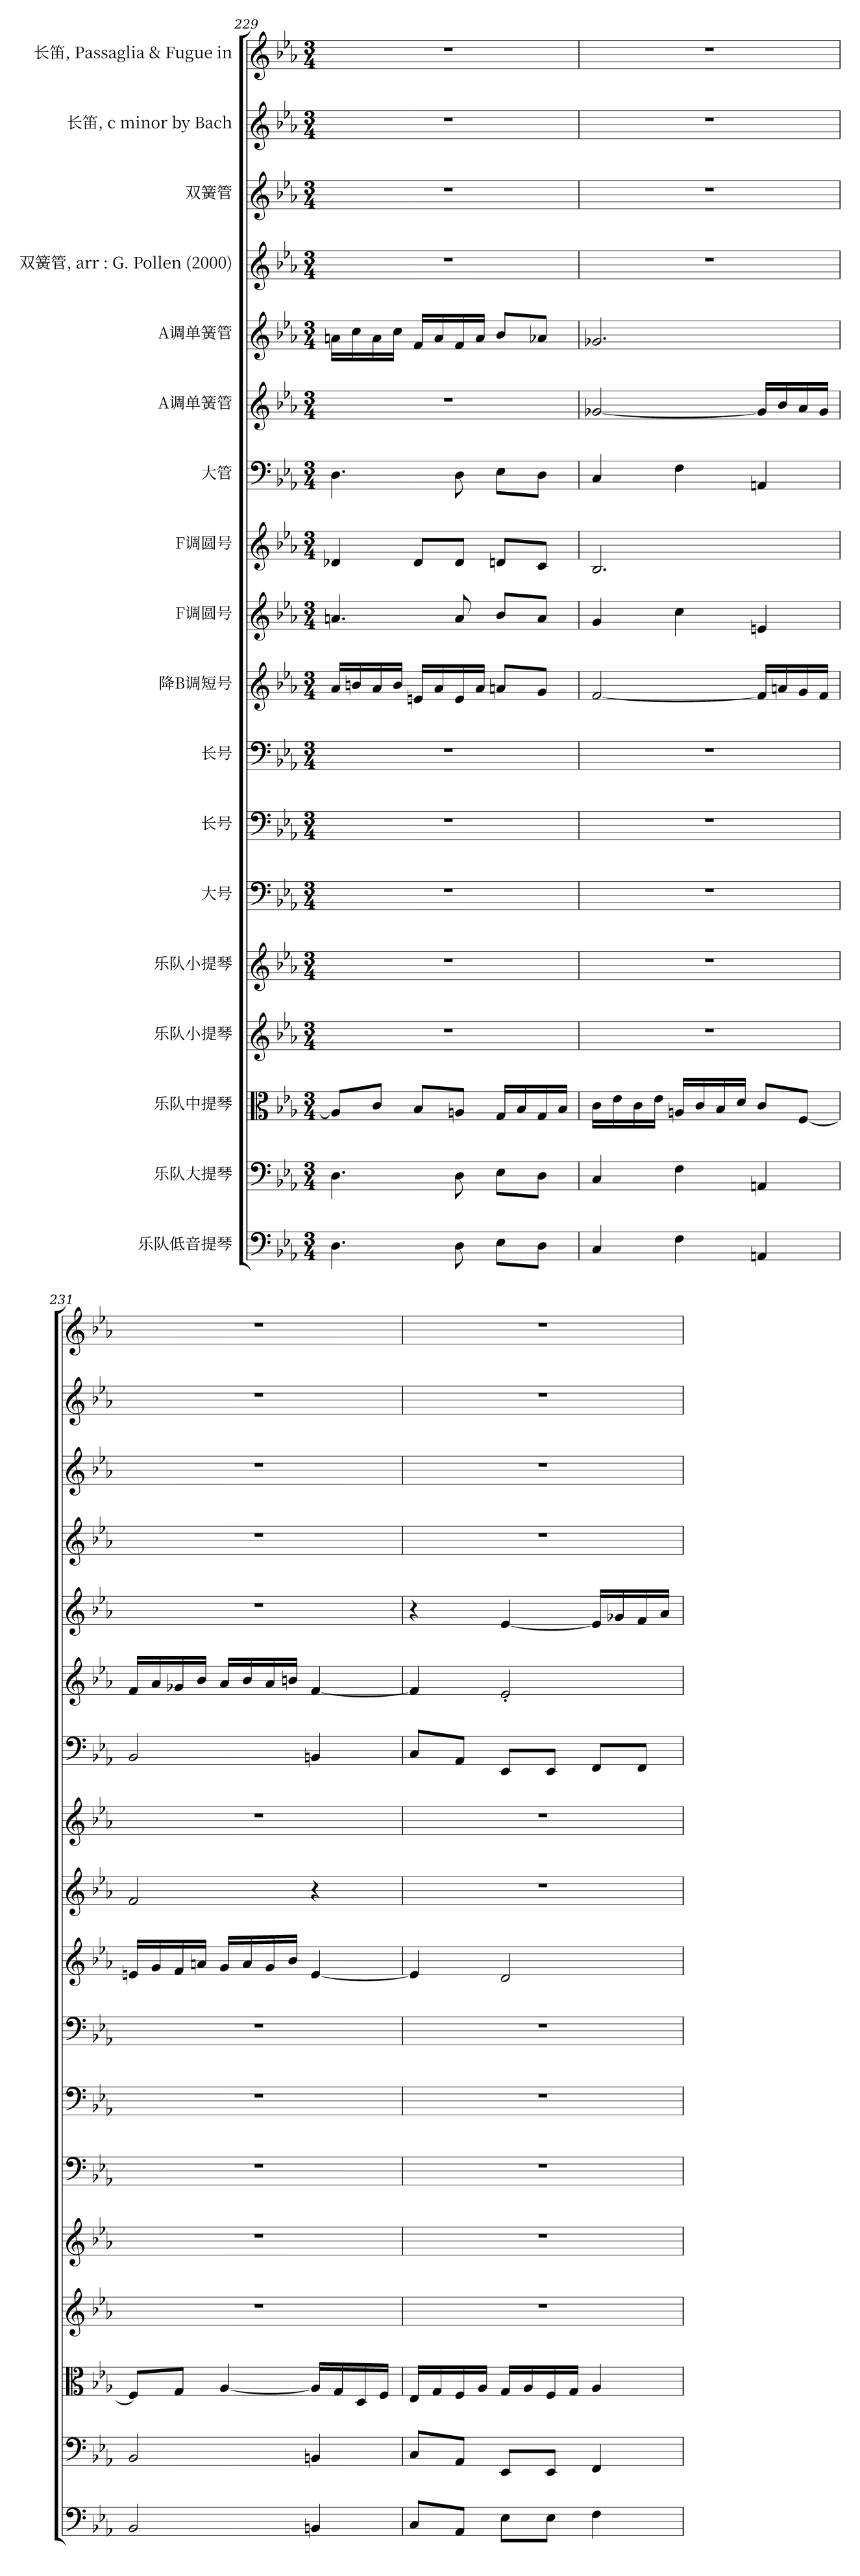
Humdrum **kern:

**kern	**kern	**kern	**kern	**kern	**kern	**kern	**kern	**kern	**kern	**kern	**kern	**kern	**kern	**kern	**kern	**kern	**kern
*part18	*part17	*part16	*part15	*part14	*part13	*part12	*part11	*part10	*part9	*part8	*part7	*part6	*part5	*part4	*part3	*part2	*part1
*staff18	*staff17	*staff16	*staff15	*staff14	*staff13	*staff12	*staff11	*staff10	*staff9	*staff8	*staff7	*staff6	*staff5	*staff4	*staff3	*staff2	*staff1
*I"乐队低音提琴	*I"乐队大提琴	*I"乐队中提琴	*I"乐队小提琴	*I"乐队小提琴	*I"大号	*I"长号	*I"长号	*I"降B调短号	*I"F调圆号	*I"F调圆号	*I"大管	*I"A调单簧管	*I"A调单簧管	*I"双簧管, arr :  G. Pollen (2000)	*I"双簧管	*I"长笛, c minor by Bach	*I"长笛, Passaglia &amp; Fugue in
*clefF4	*clefF4	*clefC3	*clefG2	*clefG2	*clefF4	*clefF4	*clefF4	*clefG2	*clefG2	*clefG2	*clefF4	*clefG2	*clefG2	*clefG2	*clefG2	*clefG2	*clefG2
*ITrd7c12	*	*	*	*	*	*	*	*ITrd1c2	*ITrd4c7	*ITrd4c7	*	*ITrd2c3	*ITrd2c3	*	*	*	*
*k[b-e-a-]	*k[b-e-a-]	*k[b-e-a-]	*k[b-e-a-]	*k[b-e-a-]	*k[b-e-a-]	*k[b-e-a-]	*k[b-e-a-]	*k[b-e-a-d-g-]	*k[b-e-a-d-]	*k[b-e-a-d-]	*k[b-e-a-]	*k[]	*k[]	*k[b-e-a-]	*k[b-e-a-]	*k[b-e-a-]	*k[b-e-a-]
*M3/4	*M3/4	*M3/4	*M3/4	*M3/4	*M3/4	*M3/4	*M3/4	*M3/4	*M3/4	*M3/4	*M3/4	*M3/4	*M3/4	*M3/4	*M3/4	*M3/4	*M3/4
=229	=229	=229	=229	=229	=229	=229	=229	=229	=229	=229	=229	=229	=229	=229	=229	=229	=229
4.DD\	4.D\	8A/L]	2.r	2.r	2.r	2.r	2.r	16g-/LL	4.dn/	4G-X/	4.D\	2.r	16f#X\LL	2.r	2.r	2.r	2.r
.	.	.	.	.	.	.	.	16an/	.	.	.	.	16a\	.	.	.	.
.	.	8c/J	.	.	.	.	.	16g-/	.	.	.	.	16f#\	.	.	.	.
.	.	.	.	.	.	.	.	16a/JJ	.	.	.	.	16a\JJ	.	.	.	.
.	.	8B-/L	.	.	.	.	.	16dn/LL	.	8G-/L	.	.	16d/LL	.	.	.	.
.	.	.	.	.	.	.	.	16g-/	.	.	.	.	16f#/	.	.	.	.
8DD\	8D\	8An/J	.	.	.	.	.	16d/	8d/	8G-/J	8D\	.	16d/	.	.	.	.
.	.	.	.	.	.	.	.	16g-/JJ	.	.	.	.	16f#/JJ	.	.	.	.
8EE-\L	8E-\L	16G/LL	.	.	.	.	.	8gn/L	8e-/L	8Gn/L	8E-\L	.	8g/L	.	.	.	.
.	.	16B-/	.	.	.	.	.	.	.	.	.	.	.	.	.	.	.
8DD\J	8D\J	16G/	.	.	.	.	.	8f/J	8d/J	8F/J	8D\J	.	8fn/J	.	.	.	.
.	.	16B-/JJ	.	.	.	.	.	.	.	.	.	.	.	.	.	.	.
!!LO:PB:g=z
=230	=230	=230	=230	=230	=230	=230	=230	=230	=230	=230	=230	=230	=230	=230	=230	=230	=230
4CC/	4C/	16c\LL	2.r	2.r	2.r	2.r	2.r	[2e-/	4c/	2.E-/	4C/	[2e-X/	2.e-X/	2.r	2.r	2.r	2.r
.	.	16e-\	.	.	.	.	.	.	.	.	.	.	.	.	.	.	.
.	.	16c\	.	.	.	.	.	.	.	.	.	.	.	.	.	.	.
.	.	16e-\JJ	.	.	.	.	.	.	.	.	.	.	.	.	.	.	.
4FF\	4F\	16An/LL	.	.	.	.	.	.	4f\	.	4F\	.	.	.	.	.	.
.	.	16c/	.	.	.	.	.	.	.	.	.	.	.	.	.	.	.
.	.	16B-/	.	.	.	.	.	.	.	.	.	.	.	.	.	.	.
.	.	16d/JJ	.	.	.	.	.	.	.	.	.	.	.	.	.	.	.
4AAAn/	4AAn/	8c/L	.	.	.	.	.	16e-/LL]	4An/	.	4AAn/	16e-/LL]	.	.	.	.	.
.	.	.	.	.	.	.	.	16gn/	.	.	.	16g/	.	.	.	.	.
.	.	[8F/J	.	.	.	.	.	16f/	.	.	.	16f/	.	.	.	.	.
.	.	.	.	.	.	.	.	16e-/JJ	.	.	.	16e-/JJ	.	.	.	.	.
=231	=231	=231	=231	=231	=231	=231	=231	=231	=231	=231	=231	=231	=231	=231	=231	=231	=231
2BBB-/	2BB-/	8F/L]	2.r	2.r	2.r	2.r	2.r	16dn/LL	2B-/	2.r	2BB-/	16d/LL	2.r	2.r	2.r	2.r	2.r
.	.	.	.	.	.	.	.	16f/	.	.	.	16f/	.	.	.	.	.
.	.	8G/J	.	.	.	.	.	16e-/	.	.	.	16e-X/	.	.	.	.	.
.	.	.	.	.	.	.	.	16gn/JJ	.	.	.	16g/JJ	.	.	.	.	.
.	.	[4A-/	.	.	.	.	.	16f/LL	.	.	.	16f/LL	.	.	.	.	.
.	.	.	.	.	.	.	.	16g/	.	.	.	16g/	.	.	.	.	.
.	.	.	.	.	.	.	.	16f/	.	.	.	16f/	.	.	.	.	.
.	.	.	.	.	.	.	.	16a-/JJ	.	.	.	16g#X/JJ	.	.	.	.	.
4BBBn/	4BBn/	16A-/LL]	.	.	.	.	.	[4d/	4r	.	4BBn/	[4d/	.	.	.	.	.
.	.	16G/	.	.	.	.	.	.	.	.	.	.	.	.	.	.	.
.	.	16D/	.	.	.	.	.	.	.	.	.	.	.	.	.	.	.
.	.	16F/JJ	.	.	.	.	.	.	.	.	.	.	.	.	.	.	.
=232	=232	=232	=232	=232	=232	=232	=232	=232	=232	=232	=232	=232	=232	=232	=232	=232	=232
8CC/L	8C/L	16E-/LL	2.r	2.r	2.r	2.r	2.r	4d/]	2.r	2.r	8C/L	4d/]	4r	2.r	2.r	2.r	2.r
.	.	16G/	.	.	.	.	.	.	.	.	.	.	.	.	.	.	.
8AAA-/J	8AA-/J	16F/	.	.	.	.	.	.	.	.	8AA-/J	.	.	.	.	.	.
.	.	16A-/JJ	.	.	.	.	.	.	.	.	.	.	.	.	.	.	.
8EE-\L	8EE-/L	16G/LL	.	.	.	.	.	2c/	.	.	8EE-/L	2c'/	[4c/	.	.	.	.
.	.	16A-/	.	.	.	.	.	.	.	.	.	.	.	.	.	.	.
8EE-\J	8EE-/J	16F/	.	.	.	.	.	.	.	.	8EE-/J	.	.	.	.	.	.
.	.	16G/JJ	.	.	.	.	.	.	.	.	.	.	.	.	.	.	.
4FF\	4FF/	4A-/	.	.	.	.	.	.	.	.	8FF/L	.	16c/LL]	.	.	.	.
.	.	.	.	.	.	.	.	.	.	.	.	.	16e-X/	.	.	.	.
.	.	.	.	.	.	.	.	.	.	.	8FF/J	.	16d/	.	.	.	.
.	.	.	.	.	.	.	.	.	.	.	.	.	16f/JJ	.	.	.	.
=	=	=	=	=	=	=	=	=	=	=	=	=	=	=	=	=	=
*-	*-	*-	*-	*-	*-	*-	*-	*-	*-	*-	*-	*-	*-	*-	*-	*-	*-
